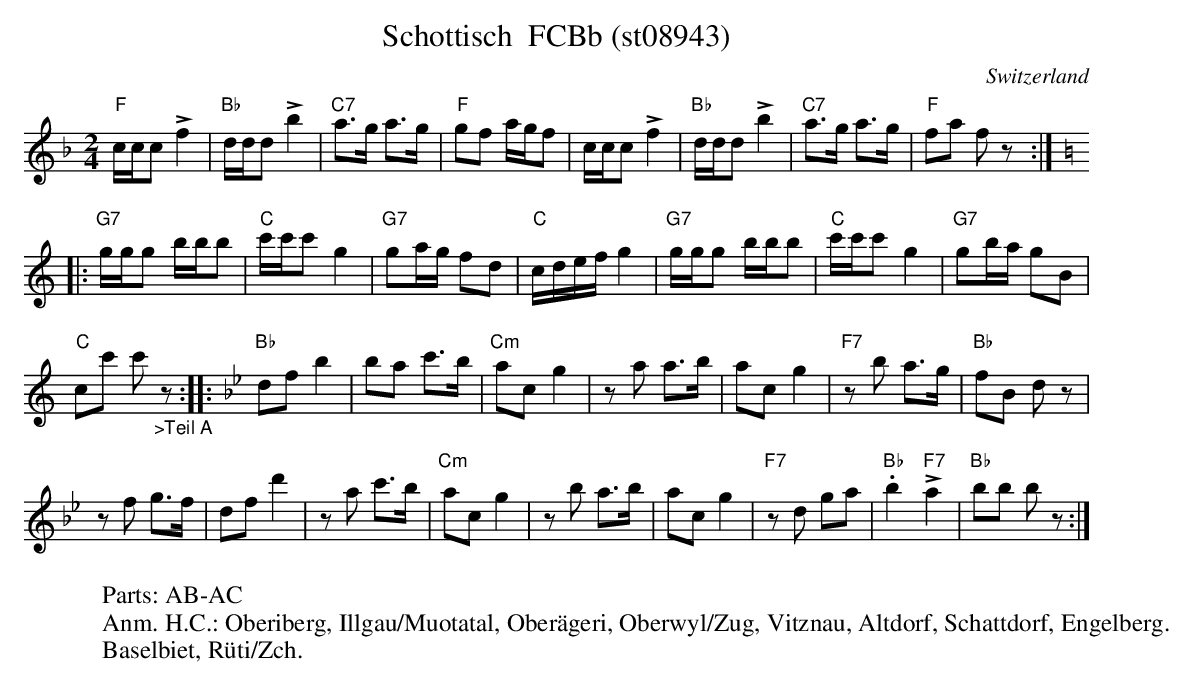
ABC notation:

X:1
T: Schottisch  FCBb (st08943)
M:2/4
L:1/16
O:Switzerland
K:F major
"F"ccc2 !>!f4 | "Bb"ddd2 !>!b4 | "C7"a3g a3g | "F"g2f2 agf2 | ccc2 !>!f4 | "Bb"ddd2 !>!b4 | "C7"a3g a3g | "F"f2a2 f2z2 :: [K:C]
"G7"ggg2 bbb2 | "C"c'c'c'2g4 | "G7"g2ag f2d2 | "C"cdefg4 | "G7"ggg2 bbb2 | "C"c'c'c'2g4 | "G7"g2ba g2B2 |
"C"c2c'2 c'2"_>Teil A"z2 :: [K:Bb] [L:1/8] "Bb"dfb2 | ba c'>b | "Cm"acg2 | za a>b | acg2 | "F7"zb a>g | "Bb"fB dz |
zf g>f | dfd'2 | za c'>b | "Cm"acg2 | zb a>b | acg2 | "F7"zd ga | "Bb".b2 !>!"F7"a2 | "Bb"bb bz :|
W:Parts: AB-AC
W: Anm. H.C.: Oberiberg, Illgau/Muotatal, Ober\"ageri, Oberwyl/Zug, Vitznau, Altdorf, Schattdorf, Engelberg.
W: Baselbiet, R\"uti/Zch.
